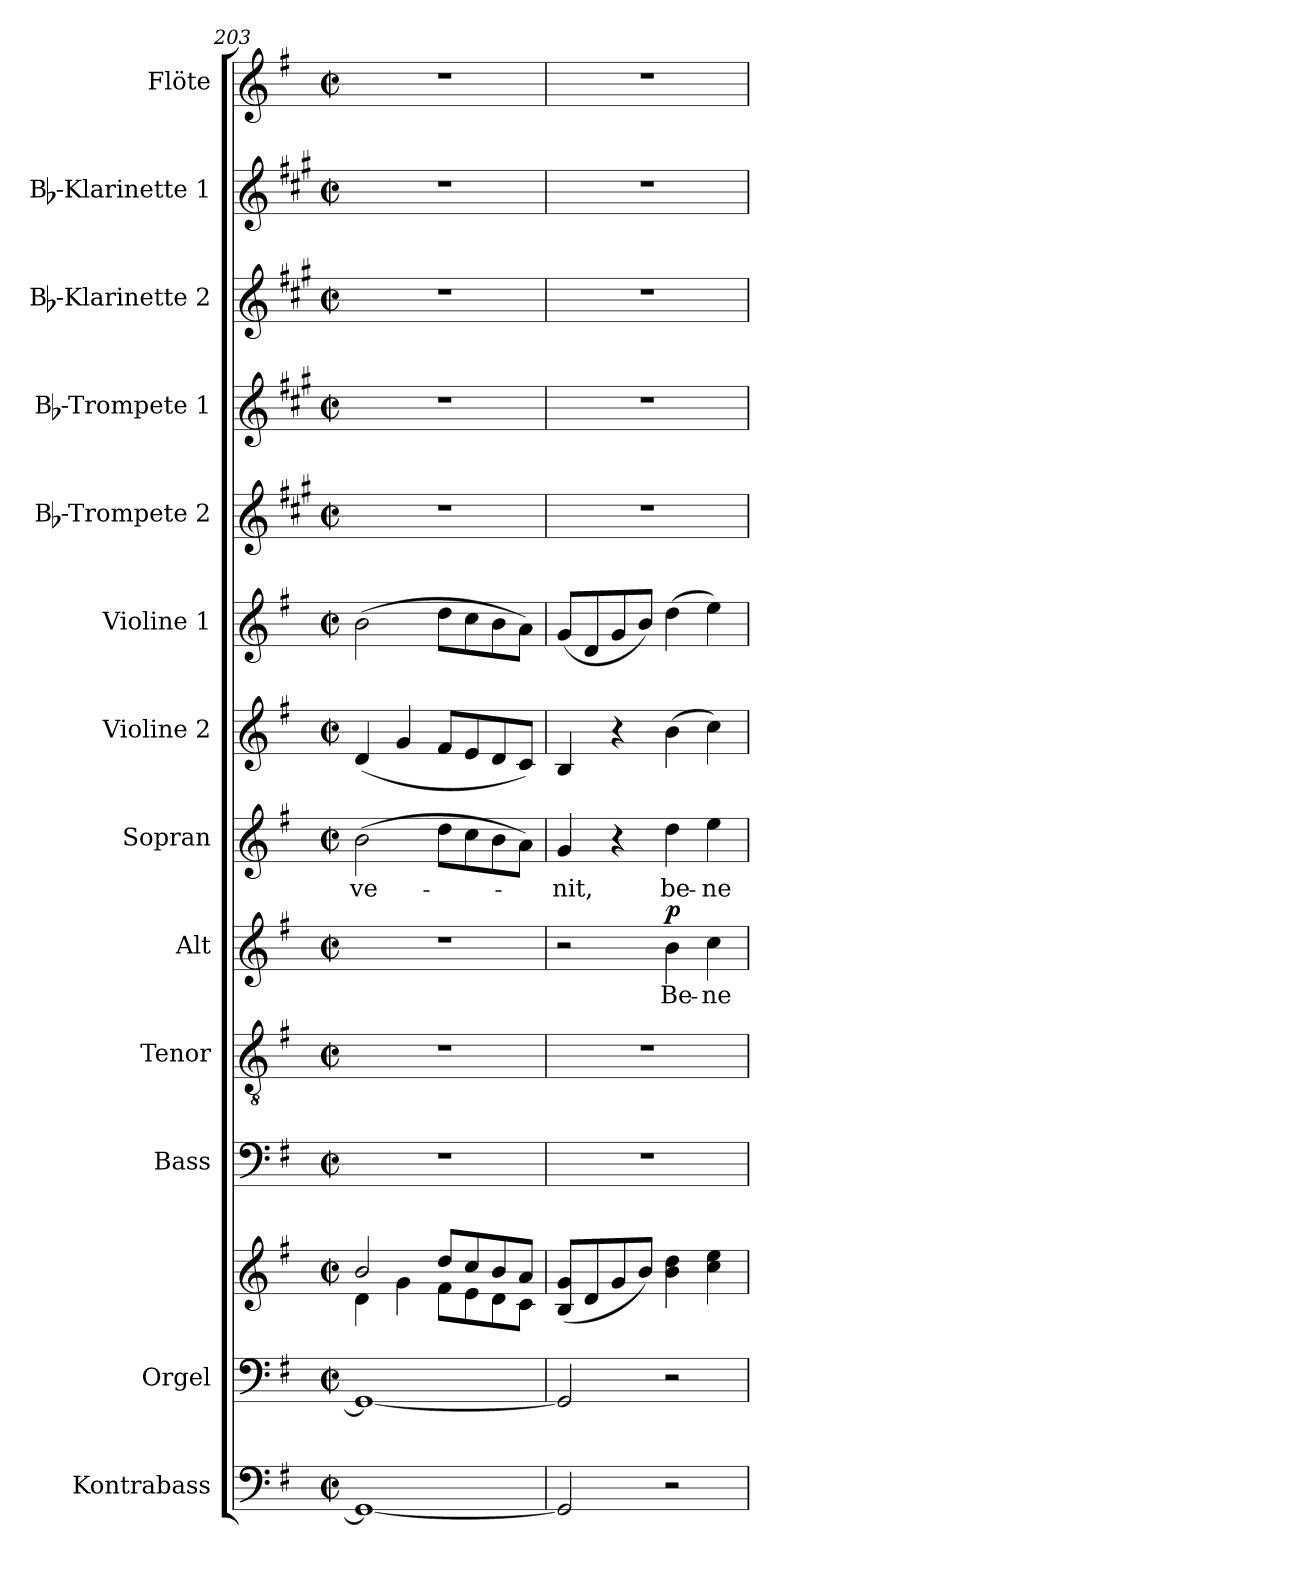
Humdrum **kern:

**kern	**kern	**kern	**kern	**kern	**kern	**text	**dynam	**kern	**text	**kern	**kern	**kern	**kern	**kern	**kern	**kern
*part13	*part12	*part12	*part11	*part10	*part9	*part9	*part9	*part8	*part8	*part7	*part6	*part5	*part4	*part3	*part2	*part1
*staff14	*staff13	*staff12	*staff11	*staff10	*staff9	*staff9	*staff9	*staff8	*staff8	*staff7	*staff6	*staff5	*staff4	*staff3	*staff2	*staff1
*I"Kontrabass	*I"Orgel	*	*I"Bass	*I"Tenor	*I"Alt	*	*	*I"Sopran	*	*I"Violine 2	*I"Violine 1	*I"Bb-Trompete 2	*I"Bb-Trompete 1	*I"Bb-Klarinette 2	*I"Bb-Klarinette 1	*I"Flöte
*I'Kb.	*I'Org.	*	*I'B.	*I'T.	*I'A.	*	*	*I'S.	*	*I'Vl. 2	*I'Vl. 1	*I'Bb Trp. 2	*I'Bb Trp. 1	*I'Bb Kl. 2	*I'Bb Kl. 1	*I'Fl.
*clefF4	*clefF4	*clefG2	*clefF4	*clefGv2	*clefG2	*	*	*clefG2	*	*clefG2	*clefG2	*clefG2	*clefG2	*clefG2	*clefG2	*clefG2
*ITrd7c12	*	*	*	*	*	*	*	*	*	*	*	*ITrd1c2	*ITrd1c2	*ITrd1c2	*ITrd1c2	*
*k[f#]	*k[f#]	*k[f#]	*k[f#]	*k[f#]	*k[f#]	*	*	*k[f#]	*	*k[f#]	*k[f#]	*k[f#]	*k[f#]	*k[f#]	*k[f#]	*k[f#]
*G:	*G:	*G:	*G:	*G:	*G:	*	*	*G:	*	*G:	*G:	*G:	*G:	*G:	*G:	*G:
*M2/2	*M2/2	*M2/2	*M2/2	*M2/2	*M2/2	*	*	*M2/2	*	*M2/2	*M2/2	*M2/2	*M2/2	*M2/2	*M2/2	*M2/2
*met(c|)	*met(c|)	*met(c|)	*met(c|)	*met(c|)	*met(c|)	*	*	*met(c|)	*	*met(c|)	*met(c|)	*met(c|)	*met(c|)	*met(c|)	*met(c|)	*met(c|)
=203	=203	=203	=203	=203	=203	=203	=203	=203	=203	=203	=203	=203	=203	=203	=203	=203
*	*	*^	*	*	*	*	*	*	*	*	*	*	*	*	*	*
!	!	!	!	!	!	!	!	!	!	!LO:LY:b	!	!	!	!	!	!	!
1GGG_	1GG_	2b/	4d\	1r	1r	1r	.	.	(>2b\	ve-	(<4d/	(>2b\	1r	1r	1r	1r	1r
.	.	.	4g\	.	.	.	.	.	.	.	4g/	.	.	.	.	.	.
.	.	8dd/L	8f#\L	.	.	.	.	.	8dd\L	.	8f#/L	8dd\L	.	.	.	.	.
.	.	8cc/	8e\	.	.	.	.	.	8cc\	.	8e/	8cc\	.	.	.	.	.
.	.	8b/	8d\	.	.	.	.	.	8b\	.	8d/	8b\	.	.	.	.	.
.	.	8a/J	8c\J	.	.	.	.	.	8a\J)	.	8c/J)	8a\J)	.	.	.	.	.
=204	=204	=204	=204	=204	=204	=204	=204	=204	=204	=204	=204	=204	=204	=204	=204	=204	=204
!	!	!	!	!	!	!	!	!	!	!LO:LY:b	!	!	!	!	!	!	!
*	*	*v	*v	*	*	*	*	*	*	*	*	*	*	*	*	*	*
2GGG/]	2GG/]	(<8B/ 8g/L	1r	1r	2r	.	.	4g/	-nit,	4B/	(<8g/L	1r	1r	1r	1r	1r
.	.	8d/	.	.	.	.	.	.	.	.	8d/	.	.	.	.	.
.	.	8g/	.	.	.	.	.	4r	.	4r	8g/	.	.	.	.	.
.	.	8b/J)	.	.	.	.	.	.	.	.	8b/J)	.	.	.	.	.
!	!	!	!	!	!	!LO:LY:b	!LO:DY:a	!	!LO:LY:b	!	!	!	!	!	!	!
2r	2r	4b\ 4dd\	.	.	4b\	Be-	p	4dd\	be-	(>4b\	(>4dd\	.	.	.	.	.
!	!	!	!	!	!	!LO:LY:b	!	!	!LO:LY:b	!	!	!	!	!	!	!
.	.	4cc\ 4ee\	.	.	4cc\	-ne-	.	4ee\	-ne-	4cc\)	4ee\)	.	.	.	.	.
=	=	=	=	=	=	=	=	=	=	=	=	=	=	=	=	=
*-	*-	*-	*-	*-	*-	*-	*-	*-	*-	*-	*-	*-	*-	*-	*-	*-
